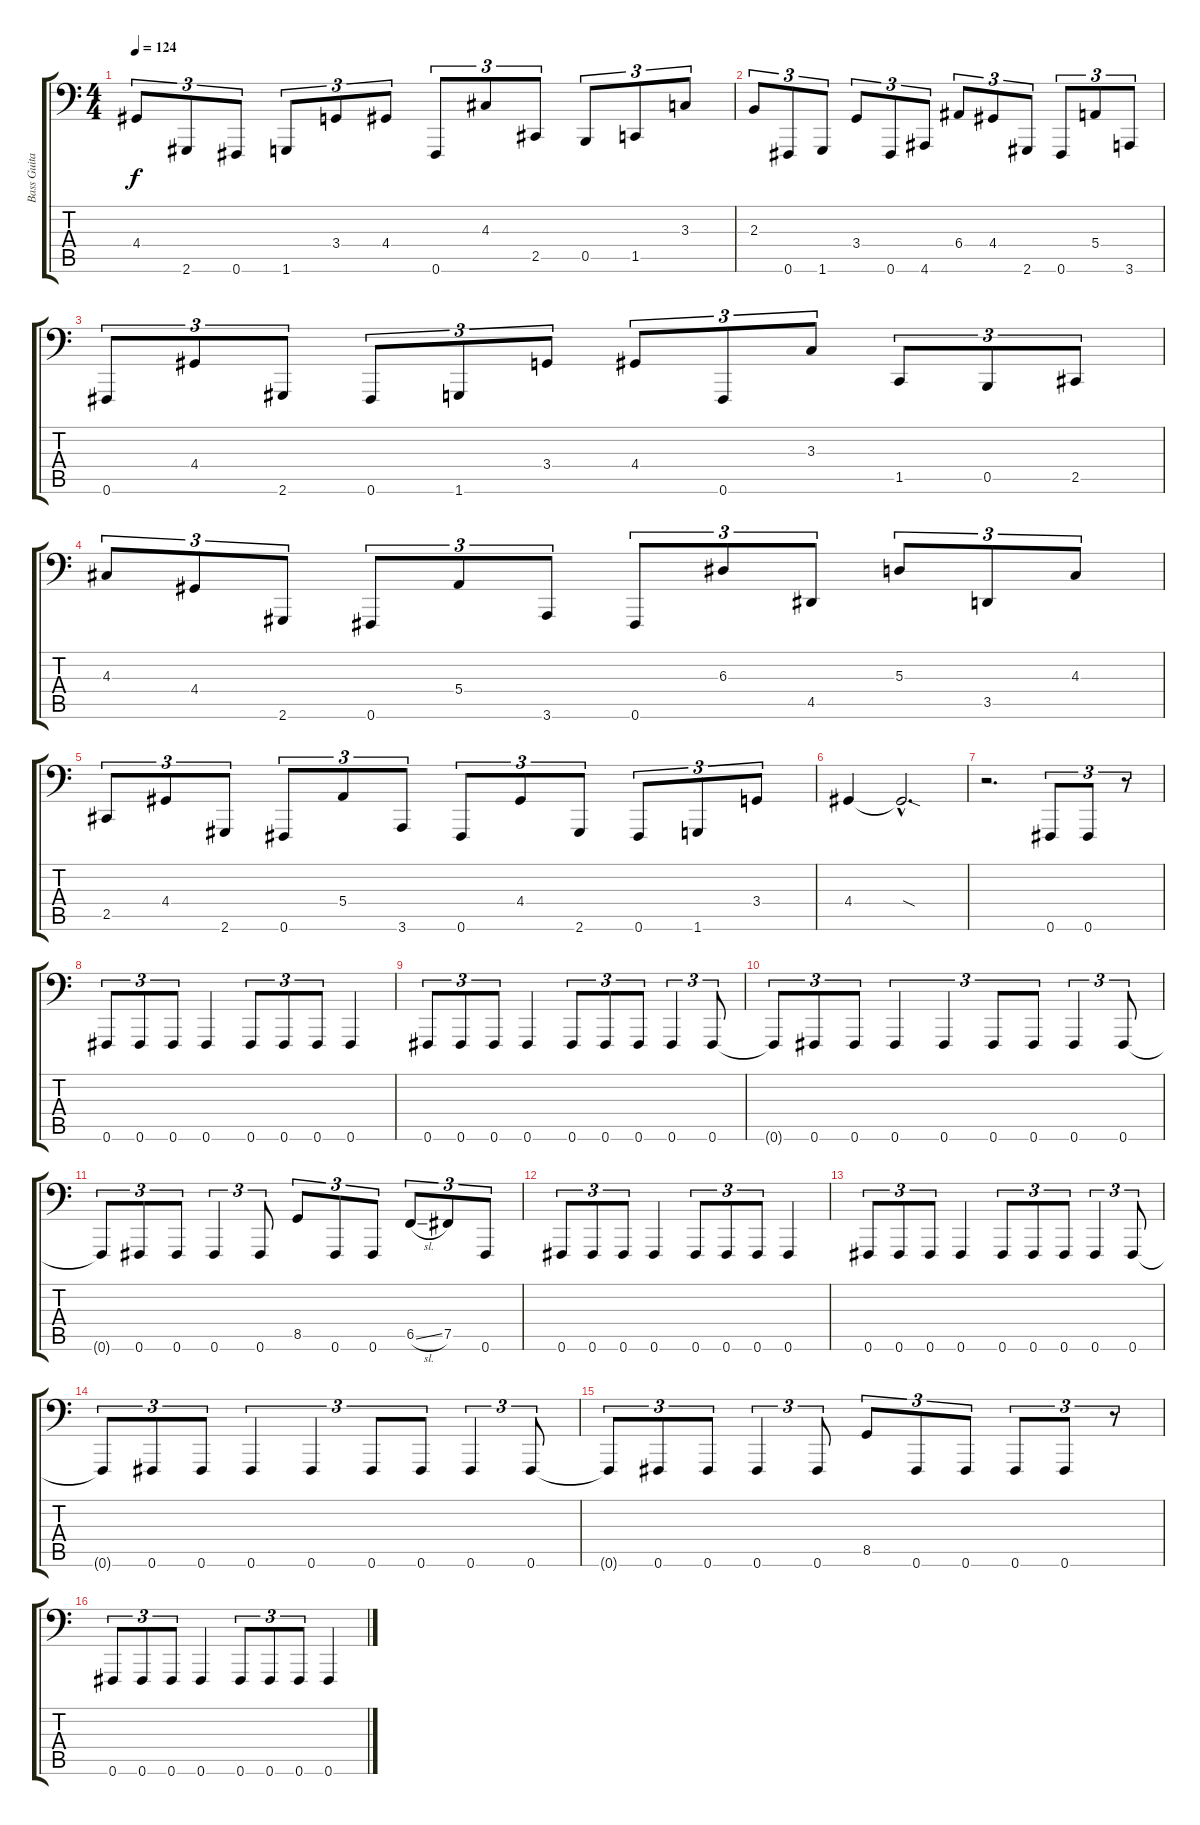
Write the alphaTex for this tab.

\track ("Bass Guitar" "Bass Guita") {instrument electricbasspick}
\staff {score tabs}
\tuning (G2 D2 A1 E1 B0 Gb0) {hide}
\ts (4 4)
\tempo 124
\clef f4
\ks c
4.4.8{tu (3 2) dy f} 2.6.8{tu (3 2)} 0.6.8{tu (3 2)} 1.6.8{tu (3 2)} 3.4.8{tu (3 2)} 4.4.8{tu (3 2)} 0.6.8{tu (3 2)} 4.3.8{tu (3 2)} 2.5.8{tu (3 2)} 0.5.8{tu (3 2)} 1.5.8{tu (3 2)} 3.3.8{tu (3 2)} |
2.3.8{tu (3 2)} 0.6.8{tu (3 2)} 1.6.8{tu (3 2)} 3.4.8{tu (3 2)} 0.6.8{tu (3 2)} 4.6.8{tu (3 2)} 6.4.8{tu (3 2)} 4.4.8{tu (3 2)} 2.6.8{tu (3 2)} 0.6.8{tu (3 2)} 5.4.8{tu (3 2)} 3.6.8{tu (3 2)} |
0.6.8{tu (3 2)} 4.4.8{tu (3 2)} 2.6.8{tu (3 2)} 0.6.8{tu (3 2)} 1.6.8{tu (3 2)} 3.4.8{tu (3 2)} 4.4.8{tu (3 2)} 0.6.8{tu (3 2)} 3.3.8{tu (3 2)} 1.5.8{tu (3 2)} 0.5.8{tu (3 2)} 2.5.8{tu (3 2)} |
4.3.8{tu (3 2)} 4.4.8{tu (3 2)} 2.6.8{tu (3 2)} 0.6.8{tu (3 2)} 5.4.8{tu (3 2)} 3.6.8{tu (3 2)} 0.6.8{tu (3 2)} 6.3.8{tu (3 2)} 4.5.8{tu (3 2)} 5.3.8{tu (3 2)} 3.5.8{tu (3 2)} 4.3.8{tu (3 2)} |
2.5.8{tu (3 2)} 4.4.8{tu (3 2)} 2.6.8{tu (3 2)} 0.6.8{tu (3 2)} 5.4.8{tu (3 2)} 3.6.8{tu (3 2)} 0.6.8{tu (3 2)} 4.4.8{tu (3 2)} 2.6.8{tu (3 2)} 0.6.8{tu (3 2)} 1.6.8{tu (3 2)} 3.4.8{tu (3 2)} |
4.4.4 4.4{sod hac t}.2{d} |
r.2{d} 0.6.8{tu (3 2)} 0.6.8{tu (3 2)} r.8{tu (3 2)} |
0.6.8{tu (3 2)} 0.6.8{tu (3 2)} 0.6.8{tu (3 2)} 0.6.4 0.6.8{tu (3 2)} 0.6.8{tu (3 2)} 0.6.8{tu (3 2)} 0.6.4 |
0.6.8{tu (3 2)} 0.6.8{tu (3 2)} 0.6.8{tu (3 2)} 0.6.4 0.6.8{tu (3 2)} 0.6.8{tu (3 2)} 0.6.8{tu (3 2)} 0.6.4{tu (3 2)} 0.6.8{tu (3 2)} |
0.6{t}.8{tu (3 2)} 0.6.8{tu (3 2)} 0.6.8{tu (3 2)} 0.6.4{tu (3 2)} 0.6.4{tu (3 2)} 0.6.8{tu (3 2)} 0.6.8{tu (3 2)} 0.6.4{tu (3 2)} 0.6.8{tu (3 2)} |
0.6{t}.8{tu (3 2)} 0.6.8{tu (3 2)} 0.6.8{tu (3 2)} 0.6.4{tu (3 2)} 0.6.8{tu (3 2)} 8.5.8{tu (3 2)} 0.6.8{tu (3 2)} 0.6.8{tu (3 2)} 6.5{sl}.8{tu (3 2)} 7.5.8{tu (3 2)} 0.6.8{tu (3 2)} |
0.6.8{tu (3 2)} 0.6.8{tu (3 2)} 0.6.8{tu (3 2)} 0.6.4 0.6.8{tu (3 2)} 0.6.8{tu (3 2)} 0.6.8{tu (3 2)} 0.6.4 |
0.6.8{tu (3 2)} 0.6.8{tu (3 2)} 0.6.8{tu (3 2)} 0.6.4 0.6.8{tu (3 2)} 0.6.8{tu (3 2)} 0.6.8{tu (3 2)} 0.6.4{tu (3 2)} 0.6.8{tu (3 2)} |
0.6{t}.8{tu (3 2)} 0.6.8{tu (3 2)} 0.6.8{tu (3 2)} 0.6.4{tu (3 2)} 0.6.4{tu (3 2)} 0.6.8{tu (3 2)} 0.6.8{tu (3 2)} 0.6.4{tu (3 2)} 0.6.8{tu (3 2)} |
0.6{t}.8{tu (3 2)} 0.6.8{tu (3 2)} 0.6.8{tu (3 2)} 0.6.4{tu (3 2)} 0.6.8{tu (3 2)} 8.5.8{tu (3 2)} 0.6.8{tu (3 2)} 0.6.8{tu (3 2)} 0.6.8{tu (3 2)} 0.6.8{tu (3 2)} r.8{tu (3 2)} |
0.6.8{tu (3 2)} 0.6.8{tu (3 2)} 0.6.8{tu (3 2)} 0.6.4 0.6.8{tu (3 2)} 0.6.8{tu (3 2)} 0.6.8{tu (3 2)} 0.6.4
